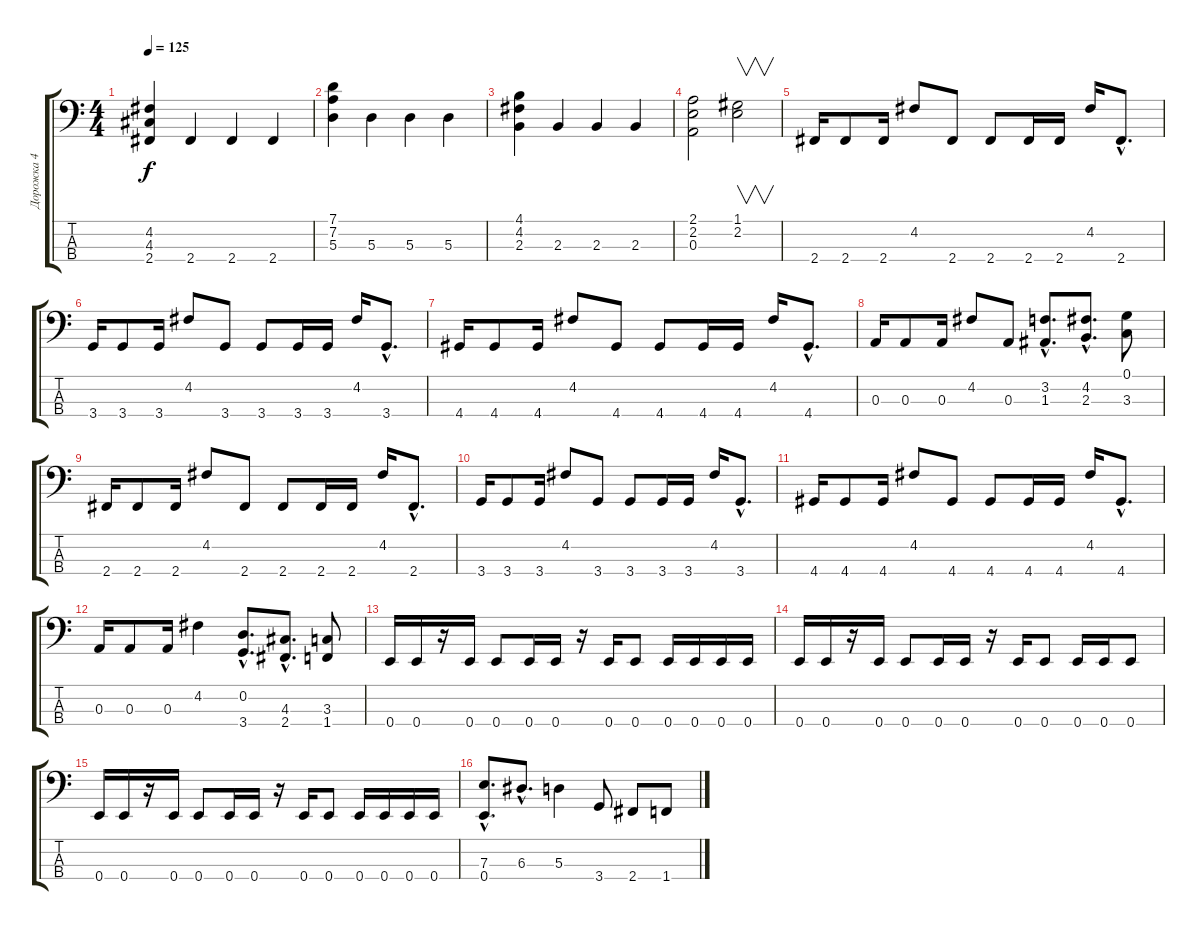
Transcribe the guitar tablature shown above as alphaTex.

\track ("Дорожка 4" "Дорожка 4") {instrument slapbass1}
\staff {score tabs}
\tuning (G2 D2 A1 E1) {hide}
\ts (4 4)
\tempo 125
\clef f4
\ks c
(4.2 4.3 2.4).4{dy f} 2.4.4 2.4.4 2.4.4 |
(7.1 7.2 5.3).4 5.3.4 5.3.4 5.3.4 |
(4.1 4.2 2.3).4 2.3.4 2.3.4 2.3.4 |
(2.1 2.2 0.3).2 (1.1 2.2).2{v} |
2.4.16 2.4.8 2.4.16 4.2.8 2.4.8 2.4.8 2.4.16 2.4.16 4.2.16 2.4{hac}.8{d} |
3.4.16 3.4.8 3.4.16 4.2.8 3.4.8 3.4.8 3.4.16 3.4.16 4.2.16 3.4{hac}.8{d} |
4.4.16 4.4.8 4.4.16 4.2.8 4.4.8 4.4.8 4.4.16 4.4.16 4.2.16 4.4{hac}.8{d} |
0.3.16 0.3.8 0.3.16 4.2.8 0.3.8 (3.2{hac} 1.3{hac}).8{d} (4.2{hac} 2.3{hac}).8{d} (0.1 3.3).8 |
2.4.16 2.4.8 2.4.16 4.2.8 2.4.8 2.4.8 2.4.16 2.4.16 4.2.16 2.4{hac}.8{d} |
3.4.16 3.4.8 3.4.16 4.2.8 3.4.8 3.4.8 3.4.16 3.4.16 4.2.16 3.4{hac}.8{d} |
4.4.16 4.4.8 4.4.16 4.2.8 4.4.8 4.4.8 4.4.16 4.4.16 4.2.16 4.4{hac}.8{d} |
0.3.16 0.3.8 0.3.16 4.2.4 (0.2{hac} 3.4{hac}).8{d} (4.3{hac} 2.4{hac}).8{d} (3.3 1.4).8 |
0.4.16 0.4.16 r.16 0.4.16 0.4.8 0.4.16 0.4.16 r.16 0.4.16 0.4.8 0.4.16 0.4.16 0.4.16 0.4.16 |
0.4.16 0.4.16 r.16 0.4.16 0.4.8 0.4.16 0.4.16 r.16 0.4.16 0.4.8 0.4.16 0.4.16 0.4.8 |
0.4.16 0.4.16 r.16 0.4.16 0.4.8 0.4.16 0.4.16 r.16 0.4.16 0.4.8 0.4.16 0.4.16 0.4.16 0.4.16 |
(7.3{hac} 0.4{hac}).8{d} 6.3{hac}.8{d} 5.3.4 3.4.8 2.4.8 1.4.8
